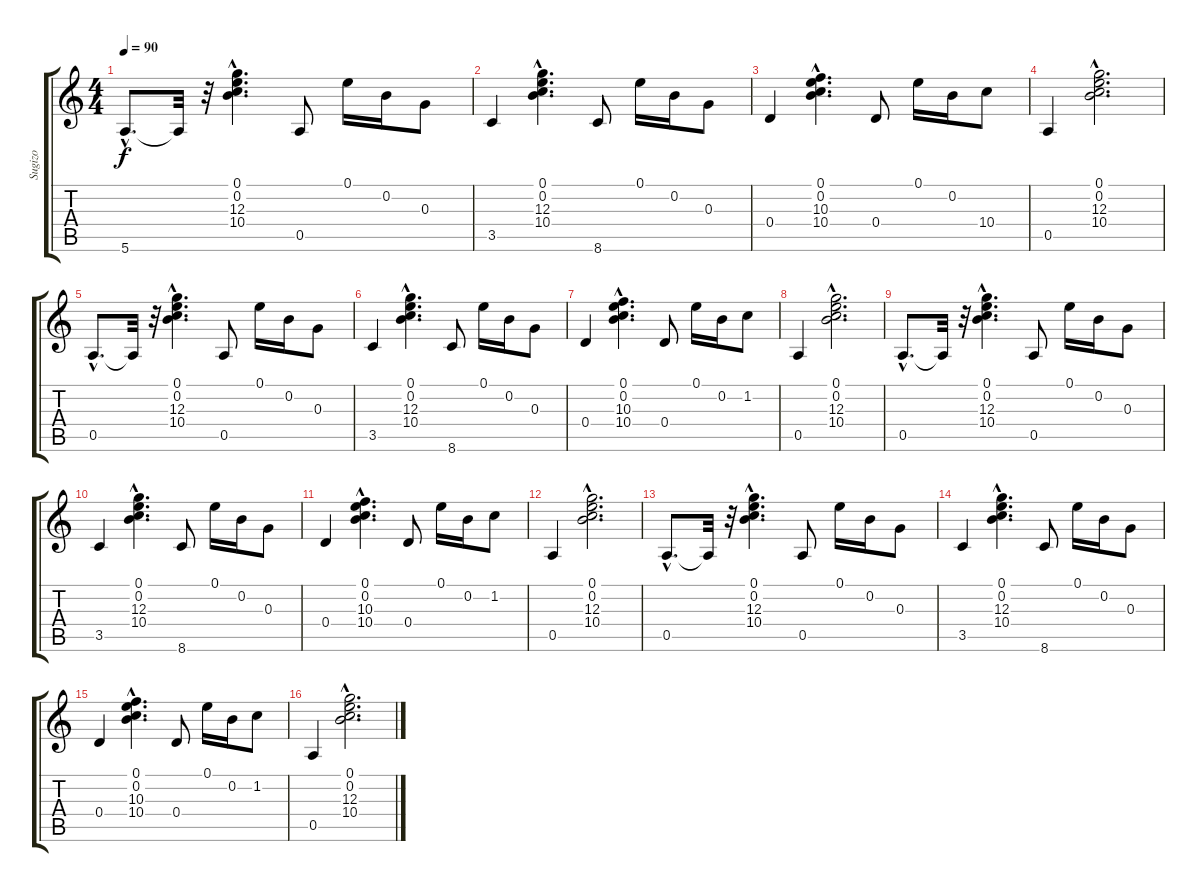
\track ("Sugizo" "Sugizo") {instrument acousticguitarsteel}
\staff {score tabs}
\tuning (E4 B3 G3 D3 A2 E2) {hide}
\ts (4 4)
\tempo 90
\clef g2
\ks c
5.6{hac}.8{d dy f instrument acousticguitarsteel} 5.6{t}.32 r.32 (0.1{hac} 0.2{hac} 12.3{hac} 10.4{hac}).4{d} 0.5.8 0.1.16 0.2.16 0.3.8 |
3.5.4 (0.1{hac} 0.2{hac} 12.3{hac} 10.4{hac}).4{d} 8.6.8 0.1.16 0.2.16 0.3.8 |
0.4.4 (0.1{hac} 0.2{hac} 10.3{hac} 10.4{hac}).4{d} 0.4.8 0.1.16 0.2.16 10.4.8 |
0.5.4 (0.1{hac} 0.2{hac} 12.3{hac} 10.4{hac}).2{d} |
0.5{hac}.8{d} 0.5{t}.32 r.32 (0.1{hac} 0.2{hac} 12.3{hac} 10.4{hac}).4{d} 0.5.8 0.1.16 0.2.16 0.3.8 |
3.5.4 (0.1{hac} 0.2{hac} 12.3{hac} 10.4{hac}).4{d} 8.6.8 0.1.16 0.2.16 0.3.8 |
0.4.4 (0.1{hac} 0.2{hac} 10.3{hac} 10.4{hac}).4{d} 0.4.8 0.1.16 0.2.16 1.2.8 |
0.5.4 (0.1{hac} 0.2{hac} 12.3{hac} 10.4{hac}).2{d} |
0.5{hac}.8{d} 0.5{t}.32 r.32 (0.1{hac} 0.2{hac} 12.3{hac} 10.4{hac}).4{d} 0.5.8 0.1.16 0.2.16 0.3.8 |
3.5.4 (0.1{hac} 0.2{hac} 12.3{hac} 10.4{hac}).4{d} 8.6.8 0.1.16 0.2.16 0.3.8 |
0.4.4 (0.1{hac} 0.2{hac} 10.3{hac} 10.4{hac}).4{d} 0.4.8 0.1.16 0.2.16 1.2.8 |
0.5.4 (0.1{hac} 0.2{hac} 12.3{hac} 10.4{hac}).2{d} |
0.5{hac}.8{d} 0.5{t}.32 r.32 (0.1{hac} 0.2{hac} 12.3{hac} 10.4{hac}).4{d} 0.5.8 0.1.16 0.2.16 0.3.8 |
3.5.4 (0.1{hac} 0.2{hac} 12.3{hac} 10.4{hac}).4{d} 8.6.8 0.1.16 0.2.16 0.3.8 |
0.4.4 (0.1{hac} 0.2{hac} 10.3{hac} 10.4{hac}).4{d} 0.4.8 0.1.16 0.2.16 1.2.8 |
0.5.4 (0.1{hac} 0.2{hac} 12.3{hac} 10.4{hac}).2{d}
